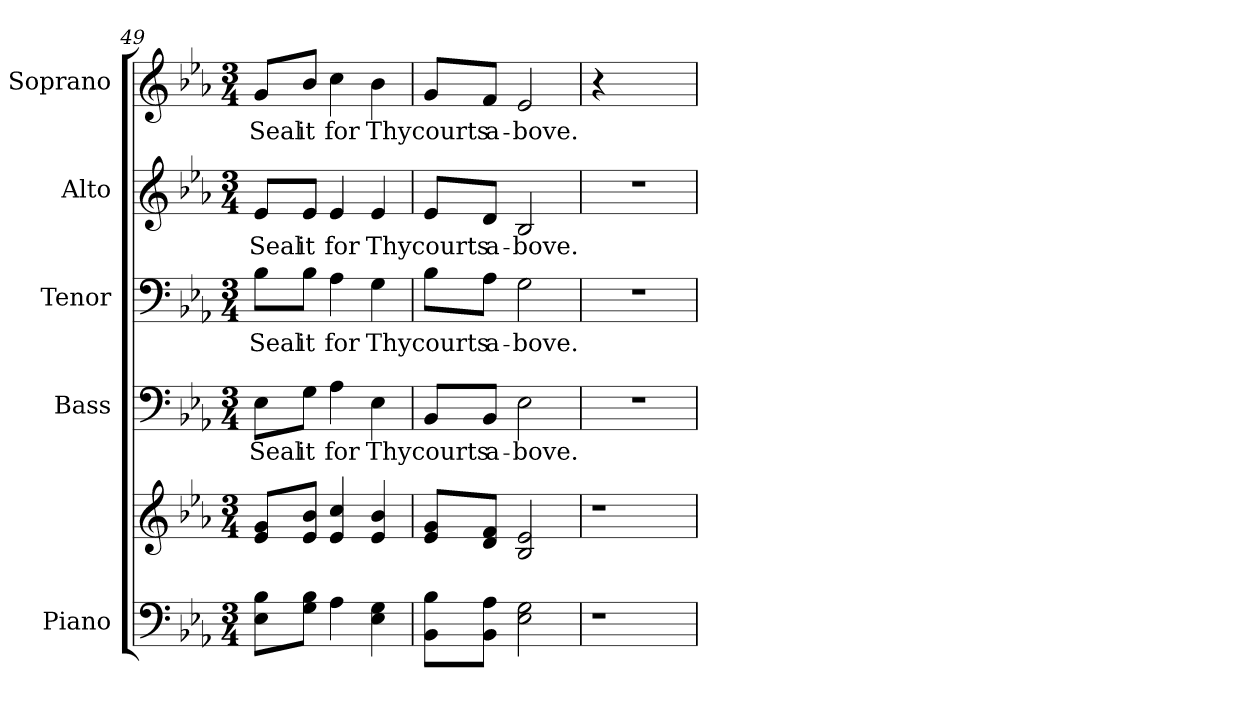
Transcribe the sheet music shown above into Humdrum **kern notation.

**kern	**kern	**kern	**text	**kern	**text	**kern	**text	**kern	**text
*part5	*part5	*part4	*part4	*part3	*part3	*part2	*part2	*part1	*part1
*staff6	*staff5	*staff4	*staff4	*staff3	*staff3	*staff2	*staff2	*staff1	*staff1
*I"Piano	*	*I"Bass	*	*I"Tenor	*	*I"Alto	*	*I"Soprano	*
*I'Pno.	*	*I'B.	*	*I'T.	*	*I'A.	*	*I'S.	*
!!LO:PB:g=z
*clefF4	*clefG2	*clefF4	*	*clefF4	*	*clefG2	*	*clefG2	*
*k[b-e-a-]	*k[b-e-a-]	*k[b-e-a-]	*	*k[b-e-a-]	*	*k[b-e-a-]	*	*k[b-e-a-]	*
*E-:	*E-:	*E-:	*	*E-:	*	*E-:	*	*E-:	*
*M3/4	*M3/4	*M3/4	*	*M3/4	*	*M3/4	*	*M3/4	*
=49	=49	=49	=49	=49	=49	=49	=49	=49	=49
!	!	!	!LO:LY:b:color=#000000	!	!	!	!	!	!
!	!	!	!	!	!LO:LY:b:color=#000000	!	!	!	!
!	!	!	!	!	!	!	!LO:LY:b:color=#000000	!	!
!	!	!	!	!	!	!	!	!	!LO:LY:b:color=#000000
8E-i\ 8B-iL	8e-i/ 8giL	8E-i\L	Seal	8B-i\L	Seal	8e-i/L	Seal	8gi/L	Seal
!	!	!	!LO:LY:b:color=#000000	!	!	!	!	!	!
!	!	!	!	!	!LO:LY:b:color=#000000	!	!	!	!
!	!	!	!	!	!	!	!LO:LY:b:color=#000000	!	!
!	!	!	!	!	!	!	!	!	!LO:LY:b:color=#000000
8Gi\ 8B-iJ	8e-i/ 8b-iJ	8Gi\J	it	8B-i\J	it	8e-i/J	it	8b-i/J	it
!	!	!	!LO:LY:b:color=#000000	!	!	!	!	!	!
!	!	!	!	!	!LO:LY:b:color=#000000	!	!	!	!
!	!	!	!	!	!	!	!LO:LY:b:color=#000000	!	!
!	!	!	!	!	!	!	!	!	!LO:LY:b:color=#000000
4A-i\	4e-i/ 4cci	4A-i\	for	4A-i\	for	4e-i/	for	4cci\	for
!	!	!	!LO:LY:b:color=#000000	!	!	!	!	!	!
!	!	!	!	!	!LO:LY:b:color=#000000	!	!	!	!
!	!	!	!	!	!	!	!LO:LY:b:color=#000000	!	!
!	!	!	!	!	!	!	!	!	!LO:LY:b:color=#000000
4E-i\ 4Gi	4e-i/ 4b-i	4E-i\	Thy	4Gi\	Thy	4e-i/	Thy	4b-i\	Thy
=50	=50	=50	=50	=50	=50	=50	=50	=50	=50
!	!	!	!LO:LY:b:color=#000000	!	!	!	!	!	!
!	!	!	!	!	!LO:LY:b:color=#000000	!	!	!	!
!	!	!	!	!	!	!	!LO:LY:b:color=#000000	!	!
!	!	!	!	!	!	!	!	!	!LO:LY:b:color=#000000
8BB-i\ 8B-iL	8e-i/ 8giL	8BB-i/L	courts	8B-i\L	courts	8e-i/L	courts	8gi/L	courts
!	!	!	!LO:LY:b:color=#000000	!	!	!	!	!	!
!	!	!	!	!	!LO:LY:b:color=#000000	!	!	!	!
!	!	!	!	!	!	!	!LO:LY:b:color=#000000	!	!
!	!	!	!	!	!	!	!	!	!LO:LY:b:color=#000000
8BB-i\ 8A-iJ	8di/ 8fiJ	8BB-i/J	a-	8A-i\J	a-	8di/J	a-	8fi/J	a-
!	!	!	!LO:LY:b:color=#000000	!	!	!	!	!	!
!	!	!	!	!	!LO:LY:b:color=#000000	!	!	!	!
!	!	!	!	!	!	!	!LO:LY:b:color=#000000	!	!
!	!	!	!	!	!	!	!	!	!LO:LY:b:color=#000000
2E-i\ 2Gi	2B-i/ 2e-i	2E-i\	-bove.	2Gi\	-bove.	2B-i/	-bove.	2e-i/	-bove.
!!LO:PB:g=z
=51	=51	=51	=51	=51	=51	=51	=51	=51	=51
!LO:N:vis=1	!LO:N:vis=1	!LO:N:vis=1	!	!LO:N:vis=1	!	!LO:N:vis=1	!	!	!
4r	4r	2.r	.	2.r	.	2.r	.	4r	.
2ryy	2ryy	.	.	.	.	.	.	2ryy	.
=	=	=	=	=	=	=	=	=	=
*-	*-	*-	*-	*-	*-	*-	*-	*-	*-
